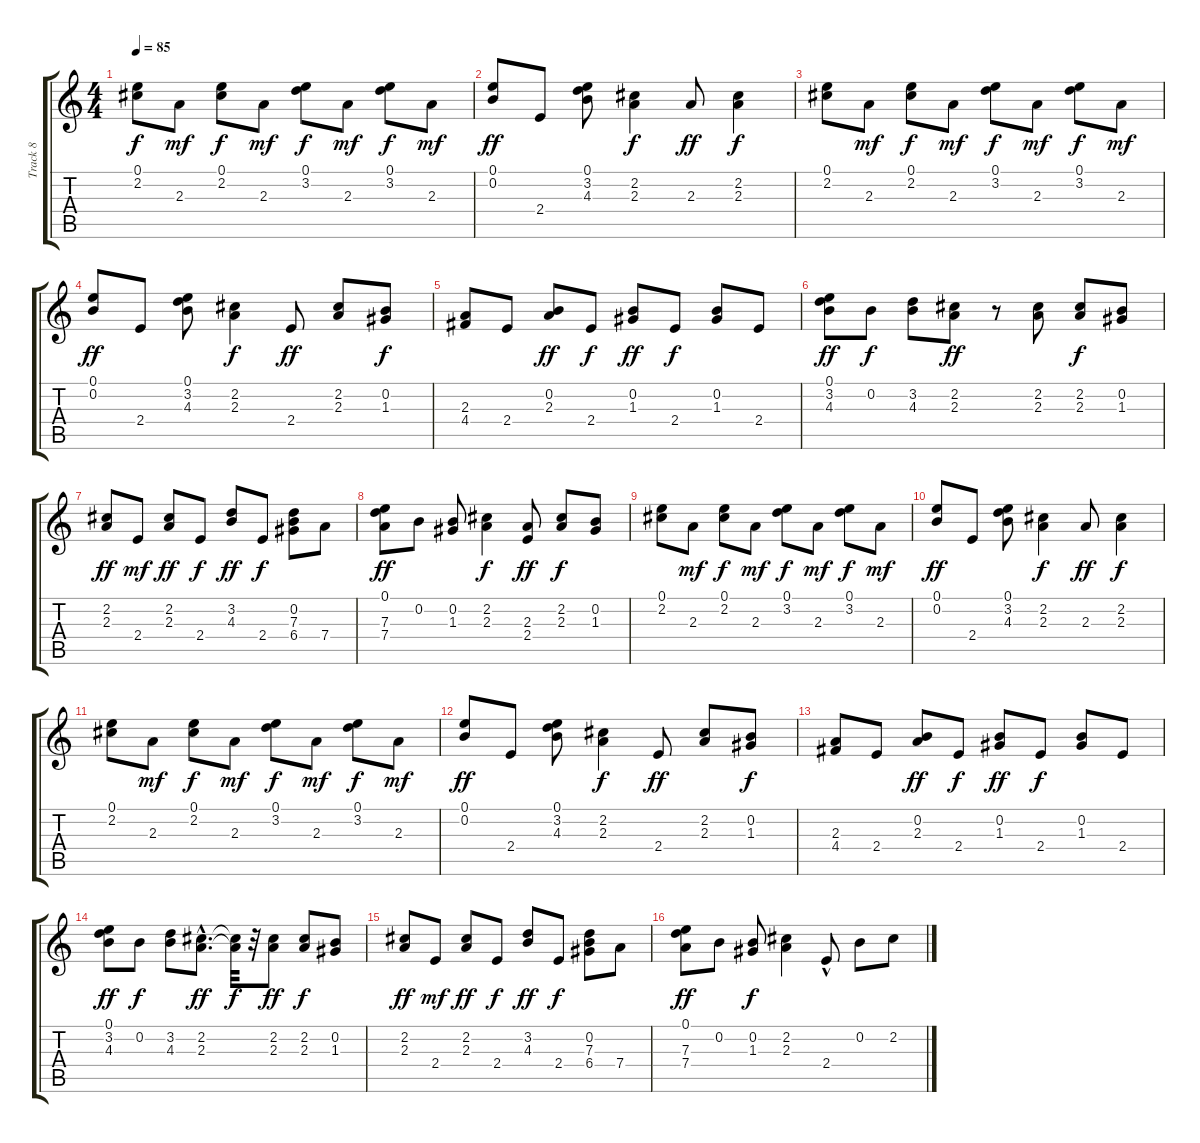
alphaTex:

\track ("Track 8" "Track 8") {instrument acousticguitarsteel}
\staff {score tabs}
\tuning (E4 B3 G3 D3 A2 E2) {hide}
\ts (4 4)
\tempo 85
\clef g2
\ks c
(0.1 2.2).8{dy f instrument acousticguitarsteel} 2.3.8{dy mf} (0.1 2.2).8{dy f} 2.3.8{dy mf} (0.1 3.2).8{dy f} 2.3.8{dy mf} (0.1 3.2).8{dy f} 2.3.8{dy mf} |
(0.1 0.2).8{dy ff} 2.4.8 (0.1 3.2 4.3).8 (2.2 2.3).4{dy f} 2.3.8{dy ff} (2.2 2.3).4{dy f} |
(0.1 2.2).8 2.3.8{dy mf} (0.1 2.2).8{dy f} 2.3.8{dy mf} (0.1 3.2).8{dy f} 2.3.8{dy mf} (0.1 3.2).8{dy f} 2.3.8{dy mf} |
(0.1 0.2).8{dy ff} 2.4.8 (0.1 3.2 4.3).8 (2.2 2.3).4{dy f} 2.4.8{dy ff} (2.2 2.3).8 (0.2 1.3).8{dy f} |
(2.3 4.4).8 2.4.8 (0.2 2.3).8{dy ff} 2.4.8{dy f} (0.2 1.3).8{dy ff} 2.4.8{dy f} (0.2 1.3).8 2.4.8 |
(0.1 3.2 4.3).8{dy ff} 0.2.8{dy f} (3.2 4.3).8 (2.2 2.3).8{dy ff} r.8 (2.2 2.3).8 (2.2 2.3).8{dy f} (0.2 1.3).8 |
(2.2 2.3).8{dy ff} 2.4.8{dy mf} (2.2 2.3).8{dy ff} 2.4.8{dy f} (3.2 4.3).8{dy ff} 2.4.8{dy f} (0.2 7.3 6.4).8 7.4.8 |
(0.1 7.3 7.4).8{dy ff} 0.2.8 (0.2 1.3).8 (2.2 2.3).4{dy f} (2.3 2.4).8{dy ff} (2.2 2.3).8{dy f} (0.2 1.3).8 |
(0.1 2.2).8 2.3.8{dy mf} (0.1 2.2).8{dy f} 2.3.8{dy mf} (0.1 3.2).8{dy f} 2.3.8{dy mf} (0.1 3.2).8{dy f} 2.3.8{dy mf} |
(0.1 0.2).8{dy ff} 2.4.8 (0.1 3.2 4.3).8 (2.2 2.3).4{dy f} 2.3.8{dy ff} (2.2 2.3).4{dy f} |
(0.1 2.2).8 2.3.8{dy mf} (0.1 2.2).8{dy f} 2.3.8{dy mf} (0.1 3.2).8{dy f} 2.3.8{dy mf} (0.1 3.2).8{dy f} 2.3.8{dy mf} |
(0.1 0.2).8{dy ff} 2.4.8 (0.1 3.2 4.3).8 (2.2 2.3).4{dy f} 2.4.8{dy ff} (2.2 2.3).8 (0.2 1.3).8{dy f} |
(2.3 4.4).8 2.4.8 (0.2 2.3).8{dy ff} 2.4.8{dy f} (0.2 1.3).8{dy ff} 2.4.8{dy f} (0.2 1.3).8 2.4.8 |
(0.1 3.2 4.3).8{dy ff} 0.2.8{dy f} (3.2 4.3).8 (2.2{hac} 2.3{hac}).8{d dy ff} (2.2{t} 2.3{t}).32{dy f} r.32 (2.2 2.3).8{dy ff} (2.2 2.3).8{dy f} (0.2 1.3).8 |
(2.2 2.3).8{dy ff} 2.4.8{dy mf} (2.2 2.3).8{dy ff} 2.4.8{dy f} (3.2 4.3).8{dy ff} 2.4.8{dy f} (0.2 7.3 6.4).8 7.4.8 |
(0.1 7.3 7.4).8{dy ff} 0.2.8 (0.2 1.3).8{dy f} (2.2 2.3).4 2.4{hac}.8 0.2.8 2.2.8
